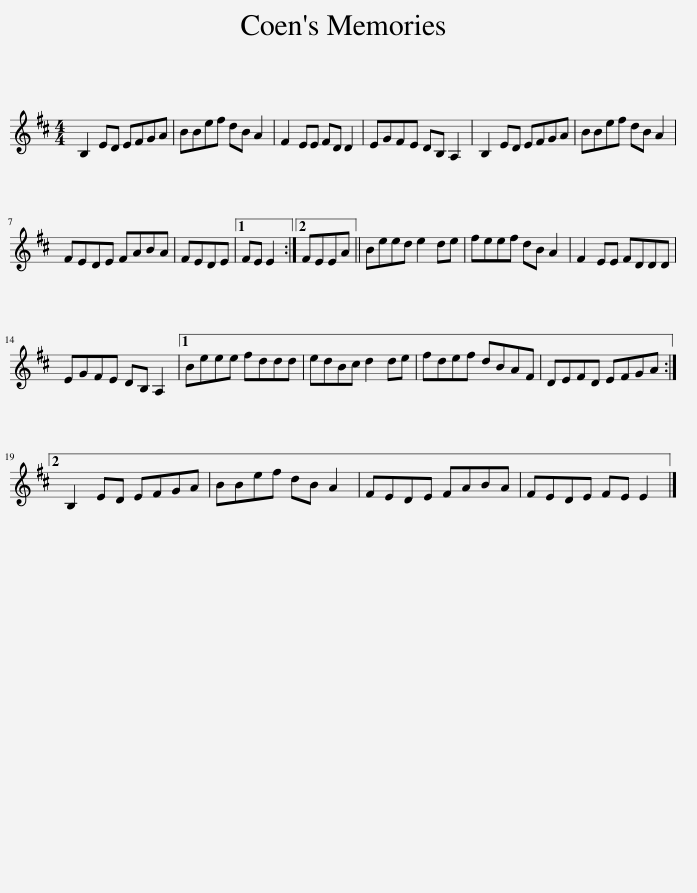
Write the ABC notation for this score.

X:1
L:1/8
M:4/4
I:linebreak $
K:D
V:1 treble
V:1
 B,2 ED EFGA | BBef dB A2 | F2 EE FD D2 | EGFE DB, A,2 | B,2 ED EFGA | %5
 BBef dB A2 |$ FEDE FABA | FEDE |1 FE E2 :|2 FEEA || %10
 Beed e2 de | feef dB A2 | F2 EE FDDD |$ EGFE DB, A,2 |1 Beee fddd | %15
 edBc d2 de | fdef dBAF | DEFD EFGA :|2$ B,2 ED EFGA | BBef dB A2 | %20
 FEDE FABA | FEDE FE E2 |] %22
